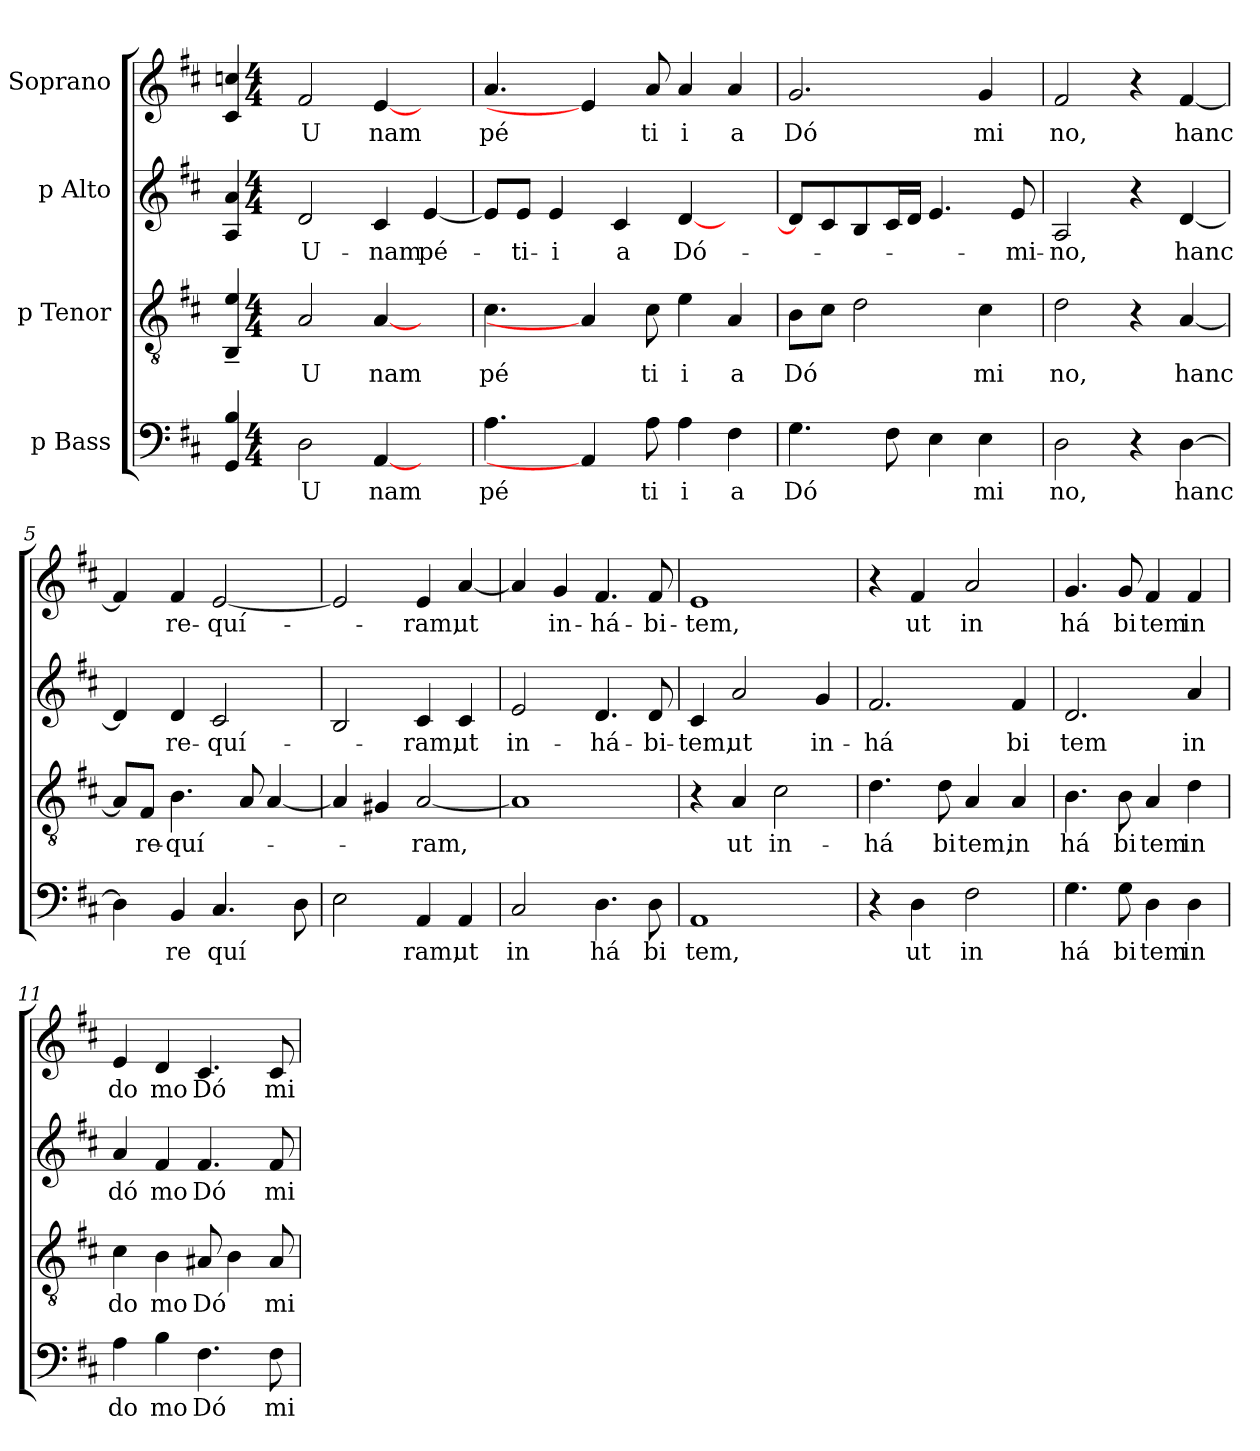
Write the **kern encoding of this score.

**kern	**text	**kern	**text	**kern	**text	**kern	**text
*part4	*part4	*part3	*part3	*part2	*part2	*part1	*part1
*staff4	*staff4	*staff3	*staff3	*staff2	*staff2	*staff1	*staff1
*I"p Bass	*	*I"p Tenor	*	*I"p Alto	*	*I"Soprano	*
!!LO:PB:g=z
*stria5	*	*stria5	*	*stria5	*	*stria5	*
*clefF4	*	*clefGv2	*	*clefG2	*	*clefG2	*
*k[f#c#]	*	*k[f#c#]	*	*k[f#c#]	*	*k[f#c#]	*
*D:	*	*D:	*	*D:	*	*D:	*
=1	=1	=1	=1	=1	=1	=1	=1
4B/ 4GG/	.	4e/~> 4BB/~>	.	4a/ 4A/	.	4ccn/ 4c#/	.
*M4/4	*	*M4/4	*	*M4/4	*	*M4/4	*
*met(c)	*	*met(c)	*	*met(c)	*	*met(c)	*
!	!LO:LY:b:cj	!	!LO:LY:b:cj	!	!LO:LY:b:cj	!	!LO:LY:b:cj
2D\	U	2A/	U	2d/	U-	2f#/	U
!	!LO:LY:b:cj	!	!LO:LY:b:cj	!	!LO:LY:b:cj	!	!LO:LY:b:cj
[4AA/	nam	[4A/	nam	4c#/	-nam	[4e/	nam
!	!	!	!	!	!LO:LY:b:cj	!	!
4ryy	.	4ryy	.	[<4e/	pé-	4ryy	.
=2	=2	=2	=2	=2	=2	=2	=2
!	!LO:LY:b:cj	!	!LO:LY:b:cj	!	!	!	!LO:LY:b:cj
4.A\	pé	4.c#\	pé	8e/L]	.	4.a/	pé
!	!	!	!	!	!LO:LY:b:cj	!	!
.	.	.	.	8e/J	-ti-	.	.
!	!	!	!	!	!LO:LY:b:cj	!	!
.	.	.	.	4e/	-i	.	.
4AA/]	.	4A/]	.	.	.	4e/]	.
!	!	!	!	!	!LO:LY:b:cj	!	!
.	.	.	.	4c#/	a	.	.
!	!LO:LY:b:cj	!	!LO:LY:b:cj	!	!	!	!LO:LY:b:cj
8A\	ti	8c#\	ti	.	.	8a/	ti
!	!LO:LY:b:cj	!	!LO:LY:b:cj	!	!LO:LY:b:cj	!	!LO:LY:b:cj
4A\	i	4e\	i	[<4d/	Dó-	4a/	i
!	!LO:LY:b:cj	!	!LO:LY:b:cj	!	!	!	!LO:LY:b:cj
4F#\	a	4A/	a	4ryy	.	4a/	a
=3	=3	=3	=3	=3	=3	=3	=3
!	!LO:LY:b:cj	!	!LO:LY:b:cj	!	!	!	!LO:LY:b:cj
4.G\	Dó	8B\L	Dó	8d/L]	.	2.g/	Dó
.	.	8c#\J	.	8c#/	.	.	.
.	.	2d\	.	8B/	.	.	.
8F#\	.	.	.	16c#/	.	.	.
.	.	.	.	16d/J	.	.	.
4E\	.	.	.	4.e/	.	.	.
!	!LO:LY:b:cj	!	!LO:LY:b:cj	!	!	!	!LO:LY:b:cj
4E\	mi	4c#\	mi	.	.	4g/	mi
!	!	!	!	!	!LO:LY:b:cj	!	!
.	.	.	.	8e/	-mi-	.	.
=4	=4	=4	=4	=4	=4	=4	=4
!	!LO:LY:b:cj	!	!LO:LY:b:cj	!	!LO:LY:b:cj	!	!LO:LY:b:cj
2D\	no,	2d\	no,	2A/	-no,	2f#/	no,
4r	.	4r	.	4r	.	4r	.
!	!LO:LY:b:cj	!	!LO:LY:b:cj	!	!LO:LY:b:cj	!	!LO:LY:b:cj
[>4D\	hanc	[>4A/	hanc	[>4d/	hanc	[>4f#/	hanc
!!LO:LB:g=z
=5	=5	=5	=5	=5	=5	=5	=5
4D\]	.	8A/L]	.	4d/]	.	4f#/]	.
!	!	!	!LO:LY:b:cj	!	!	!	!
.	.	8F#/J	re-	.	.	.	.
!	!LO:LY:b:cj	!	!LO:LY:b	!	!LO:LY:b:cj	!	!LO:LY:b:cj
4BB/	re	4.B\	-quí-	4d/	re-	4f#/	re-
!	!LO:LY:b	!	!	!	!LO:LY:b	!	!LO:LY:b:cj
4.C#/	quí	.	.	2c#/	-quí-	[<2e/	-quí-
.	.	8A/	.	.	.	.	.
.	.	[<4A/	.	.	.	.	.
8D\	.	.	.	.	.	.	.
=6	=6	=6	=6	=6	=6	=6	=6
2E\	.	4A/]	.	2B/	.	2e/]	.
.	.	4G#X/	.	.	.	.	.
!	!LO:LY:b:cj	!	!LO:LY:b:cj	!	!LO:LY:b:cj	!	!LO:LY:b:cj
4AA/	ram,	[<2A/	-ram,	4c#/	-ram,	4e/	-ram,
!	!LO:LY:b:cj	!	!	!	!LO:LY:b:cj	!	!LO:LY:b:cj
4AA/	ut	.	.	4c#/	ut	[<4a/	ut
=7	=7	=7	=7	=7	=7	=7	=7
!	!LO:LY:b:cj	!	!	!	!LO:LY:b:cj	!	!
2C#/	in	1A]	.	2e/	in-	4a/]	.
!	!	!	!	!	!	!	!LO:LY:b:cj
.	.	.	.	.	.	4g/	in-
!	!LO:LY:b:cj	!	!	!	!LO:LY:b:cj	!	!LO:LY:b:cj
4.D\	há	.	.	4.d/	-há-	4.f#/	-há-
!	!LO:LY:b:cj	!	!	!	!LO:LY:b:cj	!	!LO:LY:b:cj
8D\	bi	.	.	8d/	-bi-	8f#/	-bi-
=8	=8	=8	=8	=8	=8	=8	=8
!	!LO:LY:b:cj	!	!	!	!LO:LY:b:cj	!	!LO:LY:b:cj
1AA	tem,	4r	.	4c#/	-tem,	1e	-tem,
!	!	!	!LO:LY:b:cj	!	!LO:LY:b:cj	!	!
.	.	4A/	ut	2a/	ut	.	.
!	!	!	!LO:LY:b:cj	!	!	!	!
.	.	2c#\	in-	.	.	.	.
!	!	!	!	!	!LO:LY:b:cj	!	!
.	.	.	.	4g/	in-	.	.
!!LO:LB:g=z
=9	=9	=9	=9	=9	=9	=9	=9
!	!	!	!LO:LY:b:cj	!	!LO:LY:b:cj	!	!
4r	.	4.d\	-há	2.f#/	-há	4r	.
!	!LO:LY:b:cj	!	!	!	!	!	!LO:LY:b:cj
4D\	ut	.	.	.	.	4f#/	ut
!	!	!	!LO:LY:b:cj	!	!	!	!
.	.	8d\	bi	.	.	.	.
!	!LO:LY:b:cj	!	!LO:LY:b:cj	!	!	!	!LO:LY:b:cj
2F#\	in	4A/	tem,	.	.	2a/	in
!	!	!	!LO:LY:b:cj	!	!LO:LY:b:cj	!	!
.	.	4A/	in	4f#/	bi	.	.
=10	=10	=10	=10	=10	=10	=10	=10
!	!LO:LY:b:cj	!	!LO:LY:b:cj	!	!LO:LY:b:cj	!	!LO:LY:b:cj
4.G\	há	4.B\	há	2.d/	tem	4.g/	há
!	!LO:LY:b:cj	!	!LO:LY:b:cj	!	!	!	!LO:LY:b:cj
8G\	bi	8B\	bi	.	.	8g/	bi
!	!LO:LY:b:cj	!	!LO:LY:b:cj	!	!	!	!LO:LY:b:cj
4D\	tem	4A/	tem	.	.	4f#/	tem
!	!LO:LY:b:cj	!	!LO:LY:b:cj	!	!LO:LY:b:cj	!	!LO:LY:b:cj
4D\	in	4d\	in	4a/	in	4f#/	in
=11	=11	=11	=11	=11	=11	=11	=11
!	!LO:LY:b:cj	!	!LO:LY:b:cj	!	!LO:LY:b:cj	!	!LO:LY:b:cj
4A\	do	4c#\	do	4a/	dó	4e/	do
!	!LO:LY:b:cj	!	!LO:LY:b:cj	!	!LO:LY:b:cj	!	!LO:LY:b:cj
4B\	mo	4B\	mo	4f#/	mo	4d/	mo
!	!LO:LY:b:cj	!	!LO:LY:b:cj	!	!LO:LY:b:cj	!	!LO:LY:b:cj
4.F#\	Dó	8A#X/	Dó	4.f#/	Dó	4.c#/	Dó
.	.	4B\	.	.	.	.	.
!	!LO:LY:b:cj	!	!LO:LY:b:cj	!	!LO:LY:b:cj	!	!LO:LY:b:cj
8F#\	mi	8A#/	mi	8f#/	mi	8c#/	mi
=	=	=	=	=	=	=	=
*-	*-	*-	*-	*-	*-	*-	*-
